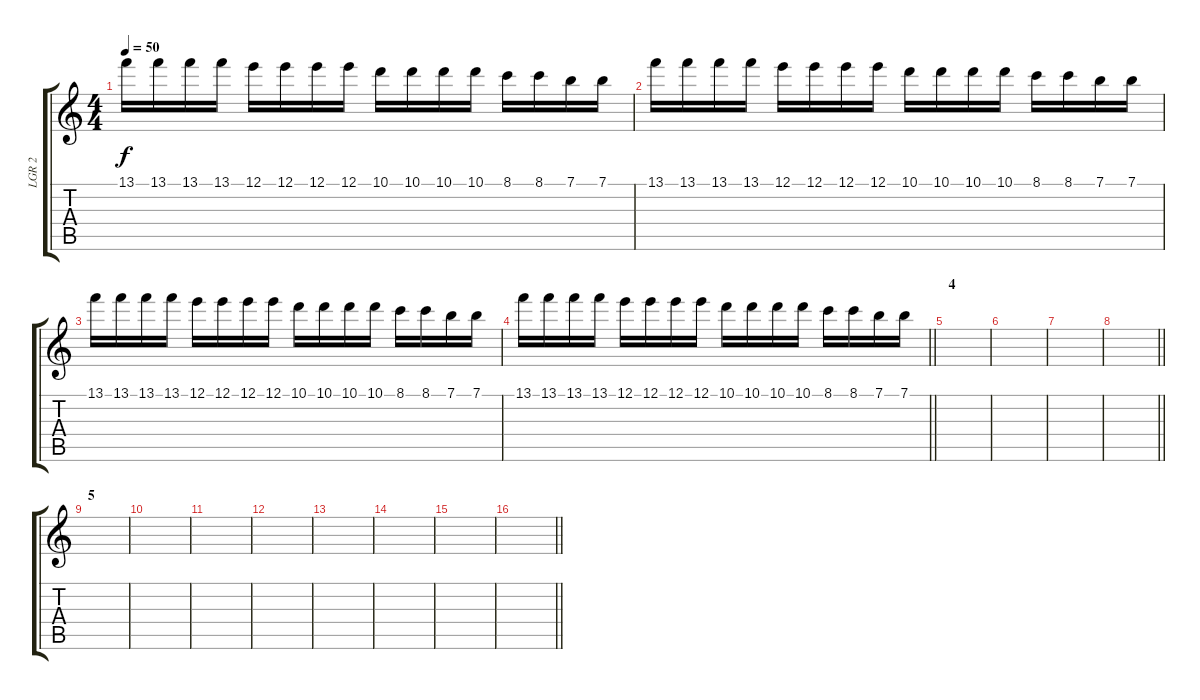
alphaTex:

\track ("LGR 2" "LGR 2") {instrument overdrivenguitar}
\staff {score tabs}
\tuning (E4 B3 G3 D3 A2 D2) {hide}
\ts (4 4)
\tempo 50
\clef g2
\ks c
13.1.16{dy f} 13.1.16 13.1.16 13.1.16 12.1.16 12.1.16 12.1.16 12.1.16 10.1.16 10.1.16 10.1.16 10.1.16 8.1.16 8.1.16 7.1.16 7.1.16 |
13.1.16 13.1.16 13.1.16 13.1.16 12.1.16 12.1.16 12.1.16 12.1.16 10.1.16 10.1.16 10.1.16 10.1.16 8.1.16 8.1.16 7.1.16 7.1.16 |
13.1.16 13.1.16 13.1.16 13.1.16 12.1.16 12.1.16 12.1.16 12.1.16 10.1.16 10.1.16 10.1.16 10.1.16 8.1.16 8.1.16 7.1.16 7.1.16 |
\barLineRight lightlight
13.1.16 13.1.16 13.1.16 13.1.16 12.1.16 12.1.16 12.1.16 12.1.16 10.1.16 10.1.16 10.1.16 10.1.16 8.1.16 8.1.16 7.1.16 7.1.16 |
\section ("" "4 ")
|
|
|
\barLineRight lightlight
|
\section ("" "5")
|
|
|
|
|
|
|
\barLineRight lightlight
